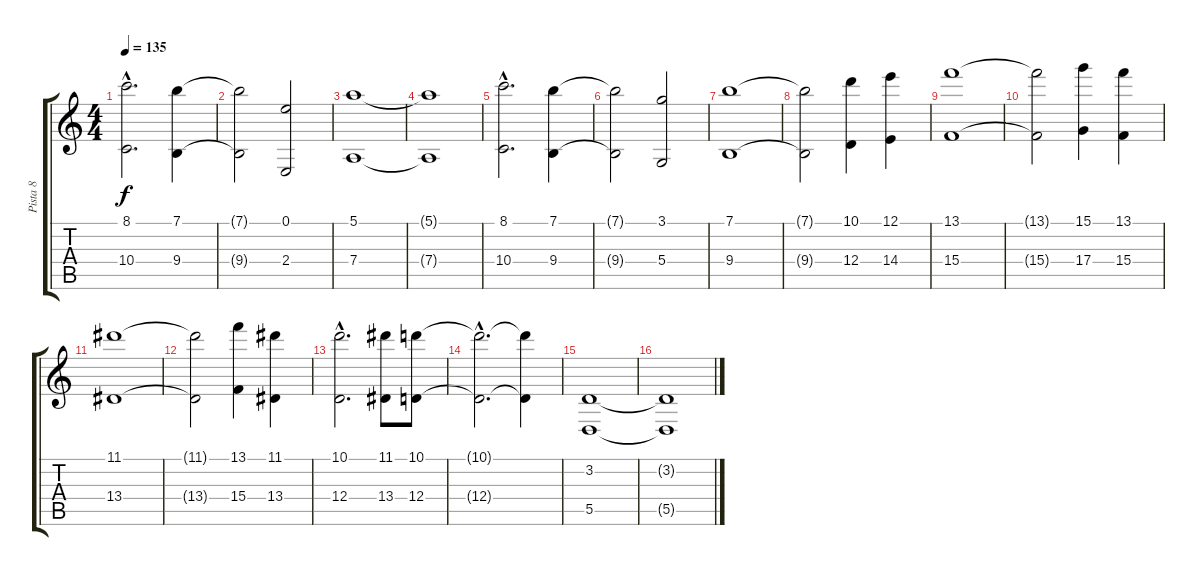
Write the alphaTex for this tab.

\track ("Pista 8" "Pista 8") {instrument stringensemble1}
\staff {score tabs}
\tuning (E5 B3 G3 D3 A2 E2) {hide}
\ts (4 4)
\tempo 135
\clef g2
\ks c
(8.1{hac} 10.4{hac}).2{d dy f volume 12 instrument stringensemble1} (7.1 9.4).4 |
(7.1{t} 9.4{t}).2 (0.1 2.4).2 |
(5.1 7.4).1 |
(5.1{t} 7.4{t}).1 |
(8.1{hac} 10.4{hac}).2{d} (7.1 9.4).4 |
(7.1{t} 9.4{t}).2 (3.1 5.4).2 |
(7.1 9.4).1 |
(7.1{t} 9.4{t}).2 (10.1 12.4).4 (12.1 14.4).4 |
(13.1 15.4).1 |
(13.1{t} 15.4{t}).2 (15.1 17.4).4 (13.1 15.4).4 |
(11.1 13.4).1 |
(11.1{t} 13.4{t}).2 (13.1 15.4).4 (11.1 13.4).4 |
(10.1{hac} 12.4{hac}).2{d} (11.1 13.4).8 (10.1 12.4).8 |
(10.1{hac t} 12.4{hac t}).2{d} (10.1{t} 12.4{t}).4 |
(3.2 5.5).1 |
(3.2{t} 5.5{t}).1
